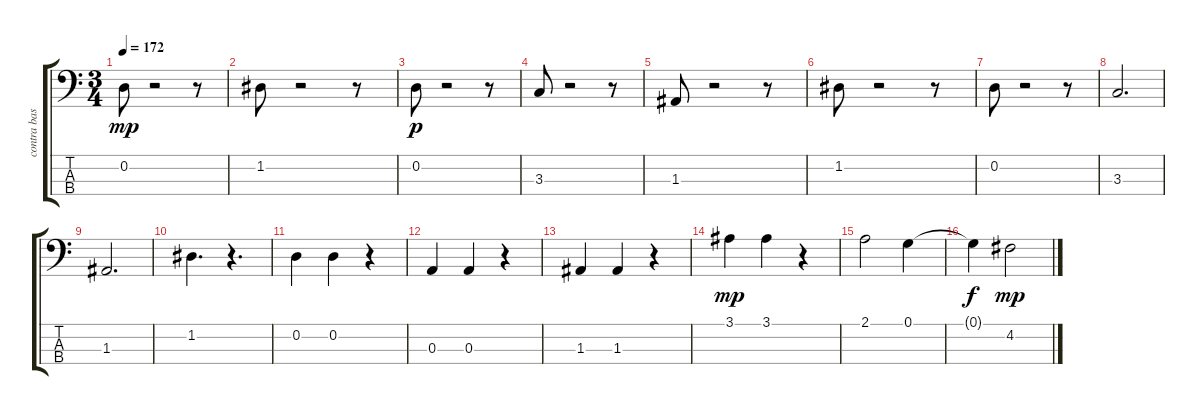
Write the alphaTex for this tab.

\track ("contra basses" "contra bas") {instrument contrabass}
\staff {score tabs}
\tuning (G2 D2 A1 E1) {hide}
\ts (3 4)
\tempo 172
\clef f4
\ks c
0.2.8{dy mp} r.2 r.8 |
1.2.8 r.2 r.8 |
0.2.8{dy p} r.2 r.8 |
3.3.8 r.2 r.8 |
1.3.8 r.2 r.8 |
1.2.8 r.2 r.8 |
0.2.8 r.2 r.8 |
3.3.2{d} |
1.3.2{d} |
1.2.4{d} r.4{d} |
0.2.4 0.2.4 r.4 |
0.3.4 0.3.4 r.4 |
1.3.4 1.3.4 r.4 |
3.1.4{dy mp} 3.1.4 r.4 |
2.1.2 0.1.4 |
0.1{t}.4{dy f} 4.2.2{dy mp}
